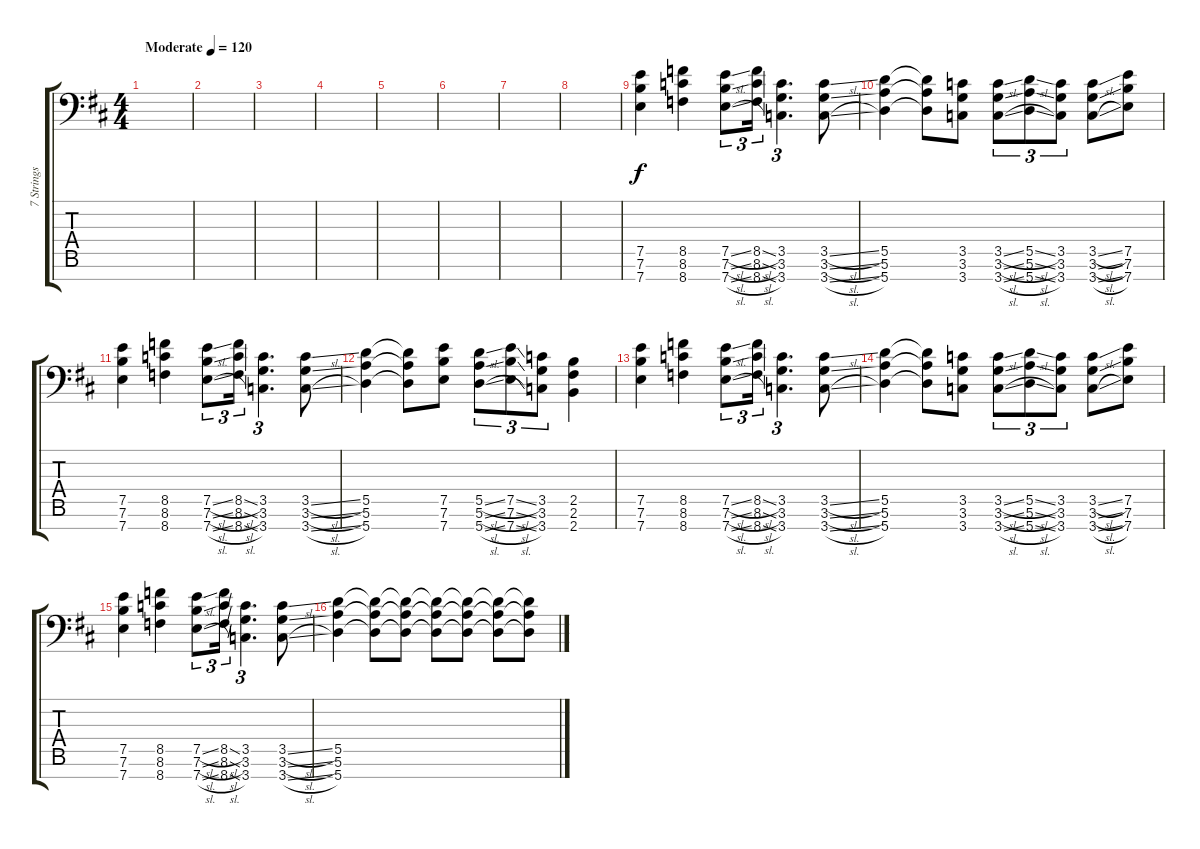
\track ("7 Strings ElectricGuitar AEADGBE Tuning" "7 Strings ") {instrument distortionguitar}
\staff {score tabs}
\tuning (E4 B3 G3 D3 A2 E2 A1) {hide}
\ts (4 4)
\tempo (120 "Moderate")
\clef f4
\ks d
|
|
|
|
|
|
|
|
(7.5 7.6 7.7).4 (8.5 8.6 8.7).4 (7.5{sl} 7.6{sl} 7.7{sl}).8{tu (3 2)} (8.5{sl} 8.6{sl} 8.7{sl}).16{tu (3 2)} (3.5 3.6 3.7).4{d tu (3 2)} (3.5{sl} 3.6{sl} 3.7{sl}).8 |
(5.5 5.6 5.7).4 (5.5{t} 5.6{t} 5.7{t}).8 (3.5 3.6 3.7).8 (3.5{sl} 3.6{sl} 3.7{sl}).8{tu (3 2)} (5.5{sl} 5.6{sl} 5.7{sl}).8{tu (3 2)} (3.5 3.6 3.7).8{tu (3 2)} (3.5{sl} 3.6{sl} 3.7{sl}).8 (7.5 7.6 7.7).8 |
(7.5 7.6 7.7).4 (8.5 8.6 8.7).4 (7.5{sl} 7.6{sl} 7.7{sl}).8{tu (3 2)} (8.5{sl} 8.6{sl} 8.7{sl}).16{tu (3 2)} (3.5 3.6 3.7).4{d tu (3 2)} (3.5{sl} 3.6{sl} 3.7{sl}).8 |
(5.5 5.6 5.7).4 (5.5{t} 5.6{t} 5.7{t}).8 (7.5 7.6 7.7).8 (5.5{sl} 5.6{sl} 5.7{sl}).8{tu (3 2)} (7.5{sl} 7.6{sl} 7.7{sl}).8{tu (3 2)} (3.5 3.6 3.7).8{tu (3 2)} (2.5 2.6 2.7).4 |
(7.5 7.6 7.7).4 (8.5 8.6 8.7).4 (7.5{sl} 7.6{sl} 7.7{sl}).8{tu (3 2)} (8.5{sl} 8.6{sl} 8.7{sl}).16{tu (3 2)} (3.5 3.6 3.7).4{d tu (3 2)} (3.5{sl} 3.6{sl} 3.7{sl}).8 |
(5.5 5.6 5.7).4 (5.5{t} 5.6{t} 5.7{t}).8 (3.5 3.6 3.7).8 (3.5{sl} 3.6{sl} 3.7{sl}).8{tu (3 2)} (5.5{sl} 5.6{sl} 5.7{sl}).8{tu (3 2)} (3.5 3.6 3.7).8{tu (3 2)} (3.5{sl} 3.6{sl} 3.7{sl}).8 (7.5 7.6 7.7).8 |
(7.5 7.6 7.7).4 (8.5 8.6 8.7).4 (7.5{sl} 7.6{sl} 7.7{sl}).8{tu (3 2)} (8.5{sl} 8.6{sl} 8.7{sl}).16{tu (3 2)} (3.5 3.6 3.7).4{d tu (3 2)} (3.5{sl} 3.6{sl} 3.7{sl}).8 |
(5.5 5.6 5.7).4 (5.5{t} 5.6{t} 5.7{t}).8 (5.5{t} 5.6{t} 5.7{t}).8 (5.5{t} 5.6{t} 5.7{t}).8 (5.5{t} 5.6{t} 5.7{t}).8 (5.5{t} 5.6{t} 5.7{t}).8 (5.5{t} 5.6{t} 5.7{t}).8
